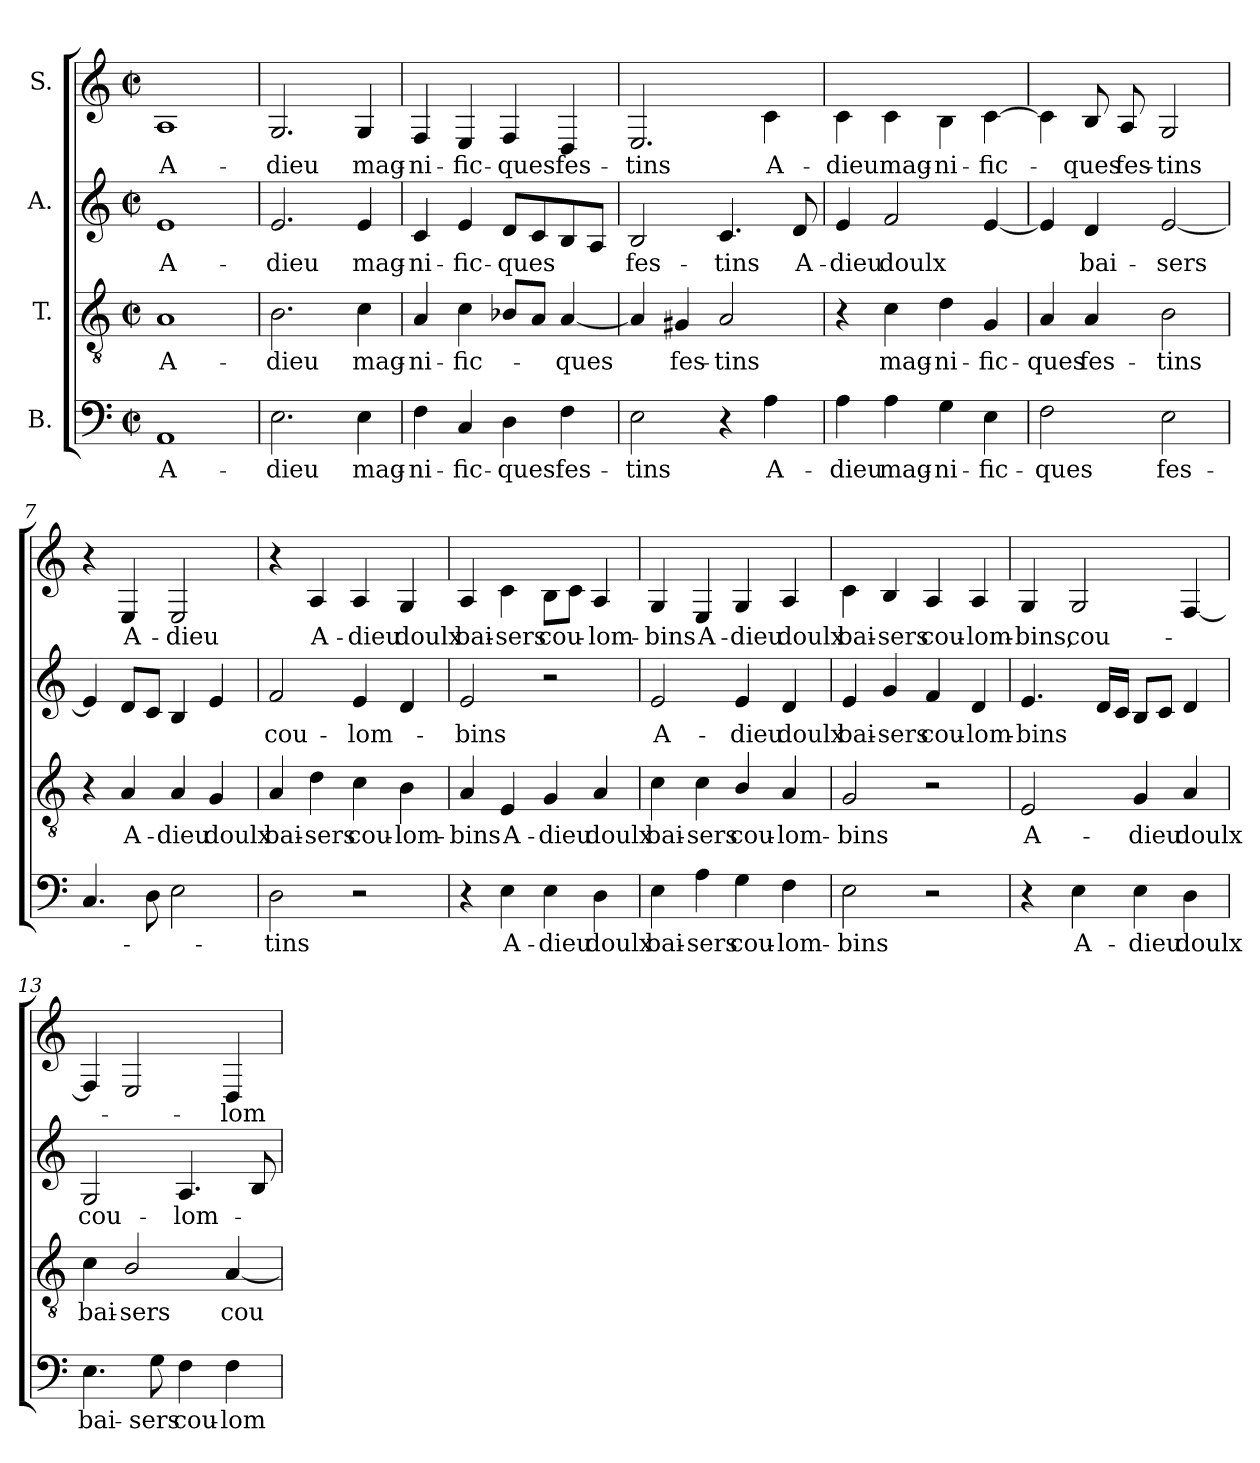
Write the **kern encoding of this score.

**kern	**text	**kern	**text	**kern	**text	**kern	**text
*part4	*part4	*part3	*part3	*part2	*part2	*part1	*part1
*staff4	*staff4	*staff3	*staff3	*staff2	*staff2	*staff1	*staff1
*I"B.	*	*I"T.	*	*I"A.	*	*I"S.	*
*clefF4	*	*clefGv2	*	*clefG2	*	*clefG2	*
*	*	*ITrd-7c-12	*	*	*	*ITrd-7c-12	*
*k[]	*	*k[]	*	*k[]	*	*k[]	*
*C:	*	*C:	*	*C:	*	*C:	*
*M2/2	*	*M2/2	*	*M2/2	*	*M2/2	*
*met(c|)	*	*met(c|)	*	*met(c|)	*	*met(c|)	*
=1	=1	=1	=1	=1	=1	=1	=1
1AA	A-	1a	A-	1e	A-	1a	A-
=2	=2	=2	=2	=2	=2	=2	=2
2.E\	-dieu	2.b\	-dieu	2.e/	-dieu	2.g/	-dieu
4E\	mag-	4cc\	mag-	4e/	mag-	4g/	mag-
=3	=3	=3	=3	=3	=3	=3	=3
4F\	-ni-	4a/	-ni-	4c/	-ni-	4f/	-ni-
4C/	-fic-	4cc\	-fic-	4e/	-fic-	4e/	-fic-
4D\	-ques	8b-X/L	.	8d/L	-ques	4f/	-ques
.	.	8a/J	.	8c/	.	.	.
4F\	fes-	[4a/	-ques	8B/	.	4d/	fes-
.	.	.	.	8A/J	.	.	.
=4	=4	=4	=4	=4	=4	=4	=4
2E\	-tins	4a/]	.	2B/	fes-	2.e/	-tins
.	.	4g#X/	fes-	.	.	.	.
4r	.	2a/	-tins	4.c/	-tins	.	.
4A\	A-	.	.	.	.	4cc\	A-
.	.	.	.	8d/	A-	.	.
=5	=5	=5	=5	=5	=5	=5	=5
4A\	-dieu	4r	.	4e/	-dieu	4cc\	-dieu
4A\	mag-	4cc\	mag-	2f/	doulx	4cc\	mag-
4G\	-ni-	4dd\	-ni-	.	.	4b\	-ni-
4E\	-fic-	4g/	-fic-	[4e/	.	[4cc\	-fic-
=6	=6	=6	=6	=6	=6	=6	=6
2F\	-ques	4a/	-ques	4e/]	.	4cc\]	.
.	.	4a/	fes-	4d/	bai-	8b/	-ques
.	.	.	.	.	.	8a/	fes-
2E\	fes-	2b\	-tins	[2e/	-sers	2g/	-tins
!!LO:LB:g=z
=7	=7	=7	=7	=7	=7	=7	=7
4.C/	.	4r	.	4e/]	.	4r	.
.	.	4a/	A-	8d/L	.	4e/	A-
8D\	.	.	.	8c/J	.	.	.
2E\	.	4a/	-dieu	4B/	.	2e/	-dieu
.	.	4g/	doulx	4e/	.	.	.
=8	=8	=8	=8	=8	=8	=8	=8
2D\	-tins	4a/	bai-	2f/	cou-	4r	.
.	.	4dd\	-sers	.	.	4a/	A-
2r	.	4cc\	cou-	4e/	-lom-	4a/	-dieu
.	.	4b\	-lom-	4d/	.	4g/	doulx
=9	=9	=9	=9	=9	=9	=9	=9
4r	.	4a/	-bins	2e/	-bins	4a/	bai-
4E\	A-	4e/	A-	.	.	4cc\	-sers
4E\	-dieu	4g/	-dieu	2r	.	8b\L	cou-
.	.	.	.	.	.	8cc\J	.
4D\	doulx	4a/	doulx	.	.	4a/	-lom-
=10	=10	=10	=10	=10	=10	=10	=10
4E\	bai-	4cc\	bai-	2e/	A-	4g/	-bins
4A\	-sers	4cc\	-sers	.	.	4e/	A-
4G\	cou-	4b/	cou-	4e/	-dieu	4g/	-dieu
4F\	-lom-	4a/	-lom-	4d/	doulx	4a/	doulx
=11	=11	=11	=11	=11	=11	=11	=11
2E\	-bins	2g/	-bins	4e/	bai-	4cc\	bai-
.	.	.	.	4g/	-sers	4b/	-sers
2r	.	2r	.	4f/	cou-	4a/	cou-
.	.	.	.	4d/	-lom-	4a/	-lom-
!!LO:LB:g=z
=12	=12	=12	=12	=12	=12	=12	=12
4r	.	2e/	A-	4.e/	-bins	4g/	-bins,
4E\	A-	.	.	.	.	2g/	cou-
.	.	.	.	16d/LL	.	.	.
.	.	.	.	16c/JJ	.	.	.
4E\	-dieu	4g/	-dieu	8B/L	.	.	.
.	.	.	.	8c/J	.	.	.
4D\	doulx	4a/	doulx	4d/	.	[4f/	.
=13	=13	=13	=13	=13	=13	=13	=13
4.E\	bai-	4cc\	bai-	2G/	cou-	4f/]	.
.	.	2b/	-sers	.	.	2e/	.
8G\	-sers	.	.	.	.	.	.
4F\	cou-	.	.	4.A/	-lom-	.	.
4F\	-lom-	[4a/	cou-	.	.	4d/	-lom-
.	.	.	.	8B/	.	.	.
=	=	=	=	=	=	=	=
*-	*-	*-	*-	*-	*-	*-	*-
